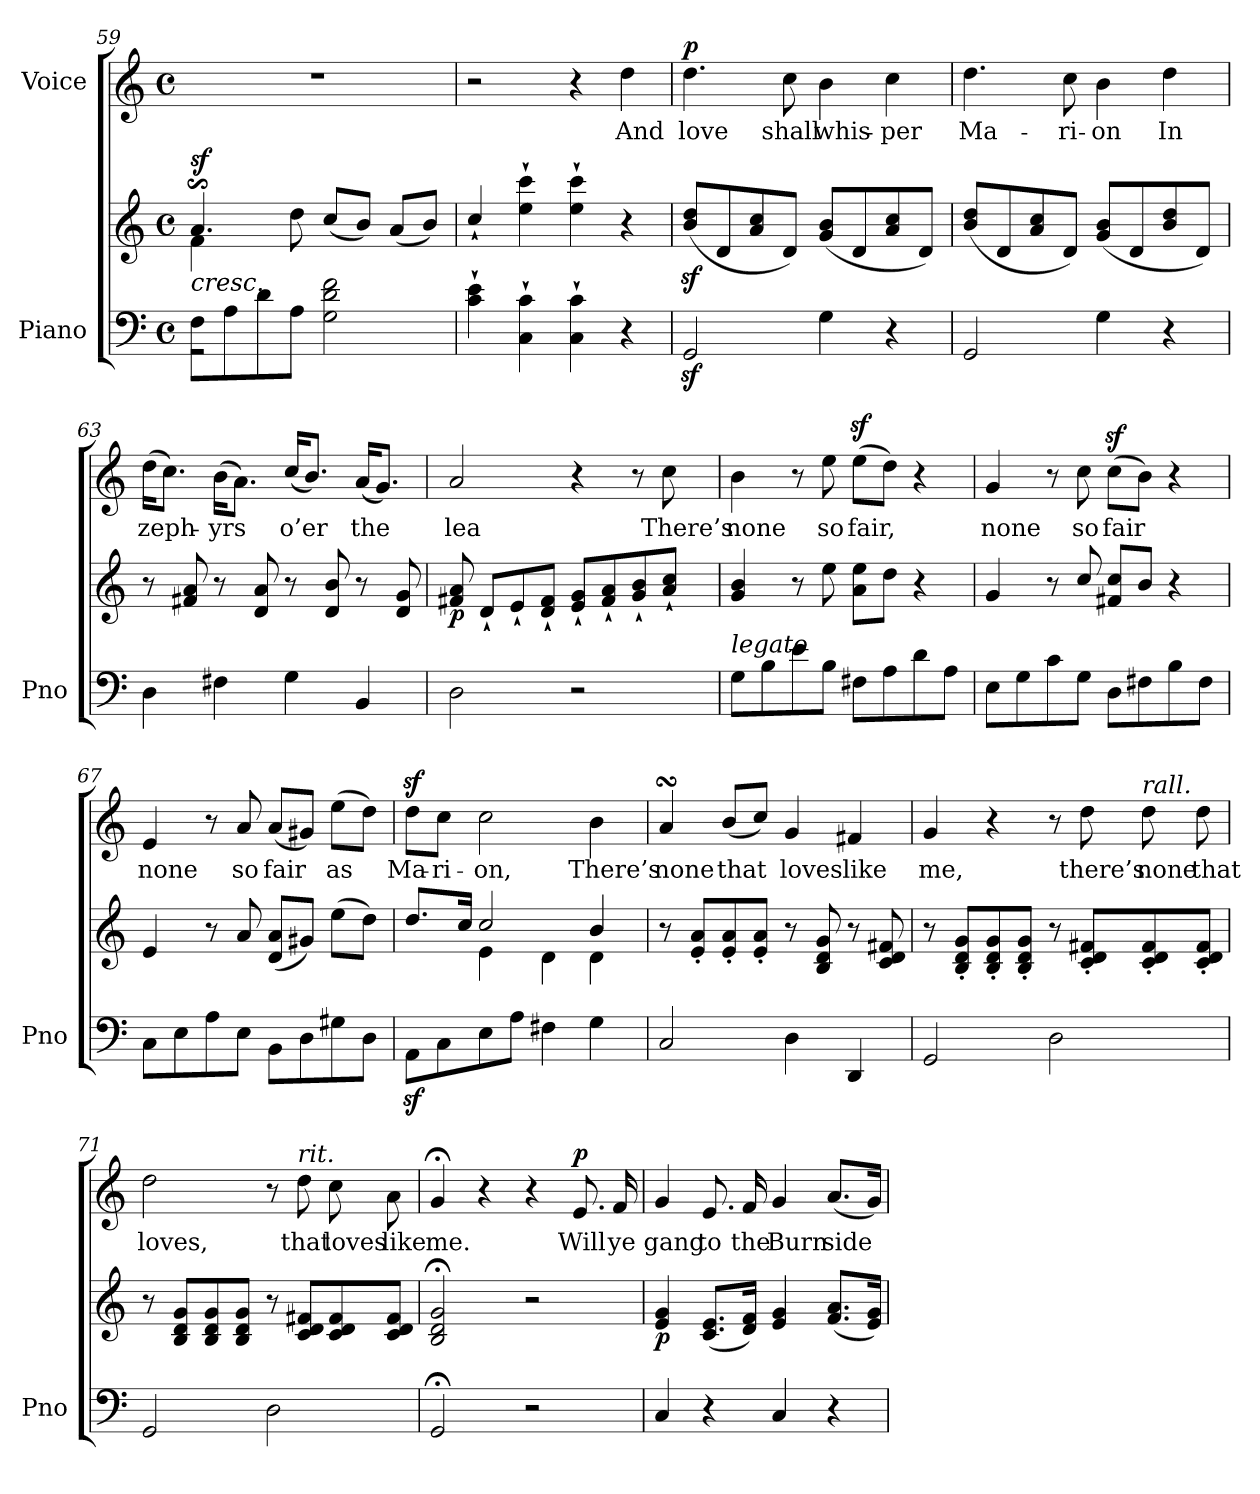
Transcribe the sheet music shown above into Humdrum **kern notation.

**kern	**kern	**dynam	**kern	**text	**dynam
*part2	*part2	*part2	*part1	*part1	*part1
*staff3	*staff2	*staff2/3	*staff1	*staff1	*staff1
*I"Piano	*	*	*I"Voice	*	*
*I'Pno	*	*	*	*	*
*clefF4	*clefG2	*	*clefG2	*	*
*k[]	*k[]	*	*k[]	*	*
*M4/4	*M4/4	*	*M4/4	*	*
*met(c)	*met(c)	*	*met(c)	*	*
=59	=59	=59	=59	=59	=59
*^	*^	*	*	*	*
!	!	!LO:TX:b:i:t=cresc.	!	!	!	!	!
!	!	!	!	!LO:DY:a	!	!	!
8F\L	2r	4.as$SS/	4f\	sf	1r	.	.
8A\	.	.	.	.	.	.	.
8d\	.	.	4ryy	.	.	.	.
8A\J	.	8dd\	.	.	.	.	.
2G\ 2d\ 2f\	2ryy	(>8cc/L	2ryy	.	.	.	.
.	.	8b/J)	.	.	.	.	.
.	.	(>8a/L	.	.	.	.	.
.	.	8b/J)	.	.	.	.	.
*v	*v	*	*	*	*	*	*
*	*v	*v	*	*	*	*
=60	=60	=60	=60	=60	=60
4c\` 4e\`	4cc`>/	.	2r	.	.
4C\` 4c\`	4ee\` 4ccc\`	.	.	.	.
4C\` 4c\`	4ee\` 4ccc\`	.	4r	.	.
4r	4r	.	4dd\	And	.
=61	=61	=61	=61	=61	=61
!	!	!	!	!	!LO:DY:a
2GGz>/	(8b/z> 8dd/z>L	.	4.dd\	love	p
.	8d/	.	.	.	.
.	8a/ 8cc/	.	.	.	.
.	8d/J)	.	8cc\	shall	.
4G\	(8g/ 8b/L	.	4b\	whis-	.
.	8d/	.	.	.	.
4r	8a/ 8cc/	.	4cc\	-per	.
.	8d/J)	.	.	.	.
=62	=62	=62	=62	=62	=62
2GG/	(8b/ 8dd/L	.	4.dd\	Ma-	.
.	8d/	.	.	.	.
.	8a/ 8cc/	.	.	.	.
.	8d/J)	.	8cc\	-ri-	.
4G\	(8g/ 8b/L	.	4b\	-on	.
.	8d/	.	.	.	.
4r	8b/ 8dd/	.	4dd\	In	.
.	8d/J)	.	.	.	.
=63	=63	=63	=63	=63	=63
4D\	8r	.	(16dd\KL	zeph-	.
.	.	.	8.cc\J)	.	.
.	8f#X/ 8a/	.	.	.	.
4F#X\	8r	.	(16b\KL	yrs	.
.	.	.	8.a\J)	.	.
.	8d/ 8a/	.	.	.	.
4G\	8r	.	(16cc/KL	o’er	.
.	.	.	8.b/J)	.	.
.	8d/ 8b/	.	.	.	.
4BB/	8r	.	(16a/KL	the	.
.	.	.	8.g/J)	.	.
.	8d/ 8g/	.	.	.	.
=64	=64	=64	=64	=64	=64
!	!	!LO:DY:b	!	!	!
2D\	8f#X/ 8a/	p	2a/	lea	.
.	8d`/L	.	.	.	.
.	8e`/	.	.	.	.
.	8d/` 8f#/`J	.	.	.	.
2r	8e/` 8g/`L	.	4r	.	.
.	8f#/` 8a/`	.	.	.	.
.	8g/` 8b/`	.	8r	.	.
.	8a/` 8cc/`J	.	8cc\	There’s	.
=65	=65	=65	=65	=65	=65
!LO:TX:i:t=legato	!	!	!	!	!
8G\L	4g/ 4b/	.	4b\	none	.
8B\	.	.	.	.	.
8e\	8r	.	8r	.	.
8B\J	8ee\	.	8ee\	so	.
8F#X\L	8a\ 8ee\L	.	(8eez>\L	fair,	.
8A\	8dd\J	.	8dd\J)	.	.
8d\	4r	.	4r	.	.
8A\J	.	.	.	.	.
=66	=66	=66	=66	=66	=66
8E\L	4g/	.	4g/	none	.
8G\	.	.	.	.	.
8c\	8r	.	8r	.	.
8G\J	8cc/	.	8cc\	so	.
8D\L	8f#X/ 8cc/L	.	(8ccz>\L	fair	.
8F#X\	8b/J	.	8b\J)	.	.
8B\	4r	.	4r	.	.
8F#\J	.	.	.	.	.
=67	=67	=67	=67	=67	=67
8C\L	4e/	.	4e/	none	.
8E\	.	.	.	.	.
8A\	8r	.	8r	.	.
8E\J	8a/	.	8a/	so	.
8BB\L	(8d/ 8a/L	.	(>8a/L	fair	.
8D\	8g#X/J)	.	8g#X/J)	.	.
8G#X\	(8ee\L	.	(8ee\L	as	.
8D\J	8dd\J)	.	8dd\J)	.	.
=68	=68	=68	=68	=68	=68
*	*^	*	*	*	*
8AAz<\L	8.dd/L	4ryy	.	8ddz>\L	Ma-	.
8C\	.	.	.	8cc\J	-ri-	.
.	16cc/Jk	.	.	.	.	.
8E\	2cc/	4e\	.	2cc\	-on,	.
8A\J	.	.	.	.	.	.
4F#X\	.	4d\	.	.	.	.
4G\	4b/	4d\	.	4b\	There’s	.
*	*v	*v	*	*	*	*
=69	=69	=69	=69	=69	=69
2C/	8r	.	4asSSS/	none	.
.	8e/' 8a/'L	.	.	.	.
.	8e/' 8a/'	.	(8b/L	that	.
.	8e/' 8a/'J	.	8cc/J)	.	.
4D\	8r	.	4g/	loves	.
.	8B/ 8d/ 8g/	.	.	.	.
4DD/	8r	.	4f#X/	like	.
.	8c/ 8d/ 8f#X/	.	.	.	.
=70	=70	=70	=70	=70	=70
2GG/	8r	.	4g/	me,	.
.	8B/' 8d/' 8g/'L	.	.	.	.
.	8B/' 8d/' 8g/'	.	4r	.	.
.	8B/' 8d/' 8g/'J	.	.	.	.
2D\	8r	.	8r	.	.
.	8c/' 8d/' 8f#X/'L	.	8dd\	there’s	.
!	!	!	!LO:TX:i:t=rall.	!	!
.	8c/' 8d/' 8f#/'	.	8dd\	none	.
.	8c/' 8d/' 8f#/'J	.	8dd\	that	.
=71	=71	=71	=71	=71	=71
2GG/	8r	.	2dd\	loves,	.
.	8B/ 8d/ 8g/L	.	.	.	.
.	8B/ 8d/ 8g/	.	.	.	.
.	8B/ 8d/ 8g/J	.	.	.	.
2D\	8r	.	8r	.	.
!	!	!	!LO:TX:i:t=rit.	!	!
.	8c/ 8d/ 8f#X/L	.	8dd\	that	.
.	8c/ 8d/ 8f#/	.	8cc\	loves	.
.	8c/ 8d/ 8f#/J	.	8a\	like	.
=72	=72	=72	=72	=72	=72
2GG;</	2B/;< 2d/;< 2g/;<	.	4g;</	me.	.
.	.	.	4r	.	.
2r	2r	.	4r	.	.
!	!	!	!	!	!LO:DY:a
.	.	.	8.e/	Will	p
.	.	.	16f/	ye	.
=73	=73	=73	=73	=73	=73
!	!	!LO:DY:b	!	!	!
4C/	4e/ 4g/	p	4g/	gang	.
4r	(8.c/ 8.e/L	.	8.e/	to	.
.	16d/ 16f/Jk)	.	16f/	the	.
4C/	4e/ 4g/	.	4g/	Burn	.
4r	(8.f/ 8.a/L	.	(8.a/L	side	.
.	16e/ 16g/Jk)	.	16g/Jk)	.	.
=	=	=	=	=	=
*-	*-	*-	*-	*-	*-
